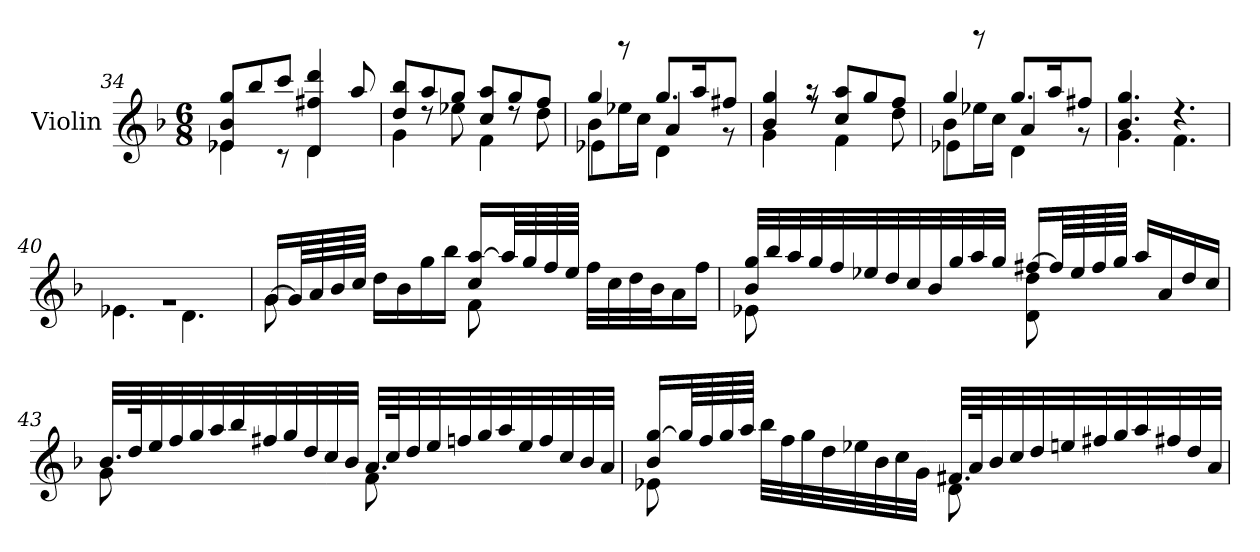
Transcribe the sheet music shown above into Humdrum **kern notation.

**kern
*part1
*staff1
*I"Violin
*I'Vln
*clefG2
*k[b-]
*M6/8
=34
*^
8e-X/ 8b-/ 8gg/L	4e-\
8bb-/	.
8ccc/J	8r
4d/ 4ff#X/ 4ddd/	4d\
8aa/	8ryy
=35	=35
*	*^
8dd/ 8bb-/L	8ryy	4g\
8aa/	8rdd	.
8gg/J	8ee-X\	8ryy
8cc/ 8aa/L	8ryy	4f\
8gg/	8rdd	.
8ff/J	8dd\	8ryy
!!LO:PB:g=z	!!	!!
=36	=36	=36
*	*	*^
4gg/	8b-\L	4e-X\	8ryy
.	16ee-X\L	.	8rbbb
.	16cc\JJ	.	.
8.gg/L	4a/	4d\	4ryy
16aa/K	.	.	.
8ff#X/J	8ryy	8ryy	8r
*	*	*v	*v
=37	=37	=37
4b-/ 4gg/	4g\	4ryy
8rff	8rff	8raa
8cc/ 8aa/L	4f\	4.ryy
8gg/	.	.
8ff/J	8dd\	.
=38	=38	=38
*	*	*^
4gg/	8b-\L	4e-X\	8ryy
.	16ee-X\L	.	8rdddd
.	16cc\JJ	.	.
8.gg/L	4a/	4d\	4ryy
16aa/K	.	.	.
8ff#X/J	8ryy	8ryy	8r
*	*v	*v	*v
=39	=39
4.b-/ 4.gg/	4.g\
4.rdd	4.f\
!!LO:LB:g=z	!!
=40	=40
2.rg	4.e-X\
.	4.d\
=41	=41
[>16g/LL	8g\
64g/LL]	.
64a/	.
64b-/	.
64cc/JJJJ	.
16dd\LL	4ryy
16b-\	.
16gg\	.
16bb-\JJ	.
16cc/ [<16aa/LL	8f\
64aa/LL]	.
64gg/	.
64ff/	.
64ee/JJJJ	.
32ff\LLL	4ryy
32cc\	.
32dd\	.
32b-\J	.
16a\	.
16ff\JJ	.
=42	=42
*	*^
32b-/ 32gg/LLL	8e-X\	4.ryy
32bb-/	.	.
32aa/	.	.
32gg/	.	.
32ff/	2ryy	.
32ee-X/	.	.
32dd/	.	.
32cc/	.	.
32b-/	.	.
32gg/	.	.
32aa/	.	.
32gg/JJJ	.	.
[>16ff#X/LL	.	8d\ 8dd\
64ff#/LL]	.	.
64ee-/	.	.
64ff#/	.	.
64gg/JJJJ	.	.
16aa/LL	.	4ryy
16a/	.	.
16dd/	8ryy	.
16cc/JJ	.	.
!!LO:LB:g=z	!!	!!
=43	=43	=43
32.b-/LLL	8g\	4.ryy
64dd/K	.	.
32ee/	.	.
32ff/	.	.
32gg/	2ryy	.
32aa/	.	.
32bb-/	.	.
32ff#X/	.	.
32gg/	.	.
32dd/	.	.
32cc/	.	.
32b-/JJJ	.	.
32.a/LLL	.	8f\
64cc/K	.	.
32dd/	.	.
32ee/	.	.
32ffn/	.	4ryy
32gg/	.	.
32aa/	.	.
32ee/	.	.
32ff/	8ryy	.
32cc/	.	.
32b-/	.	.
32a/JJJ	.	.
*	*v	*v
=44	=44
16b-/ [<16gg/LL	8e-X\
64gg/LL]	.
64ff/	.
64gg/	.
64aa/JJJJ	.
32bb-\LLL	4ryy
32ff\	.
32gg\	.
32dd\	.
32ee-X\	.
32b-\	.
32cc\	.
32g\JJJ	.
32.f#X/LLL	8d\
64a/K	.
32b-/	.
32cc/	.
32dd/	4ryy
32een/	.
32ff#X/	.
32gg/	.
32aa/	.
32ff#X/	.
32dd/	.
32a/JJJ	.
*v	*v
=
*-
